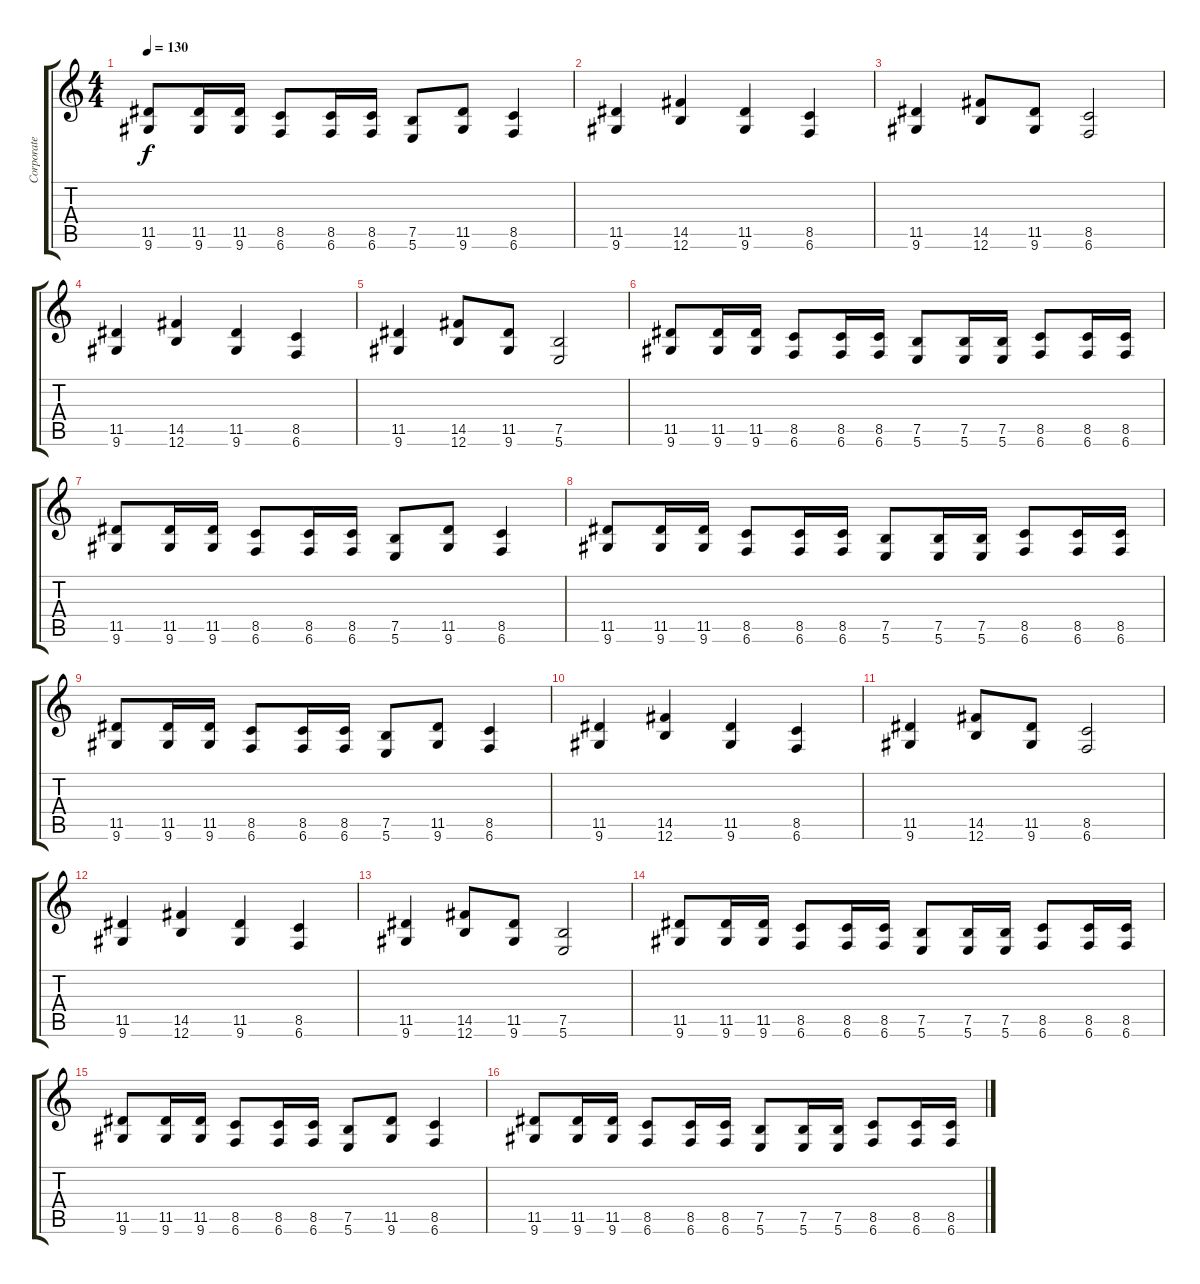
\track ("Corporate Death (R)" "Corporate ") {instrument distortionguitar}
\staff {score tabs}
\tuning (B3 Gb3 D3 A2 E2 B1) {hide}
\ts (4 4)
\tempo 130
\clef g2
\ks c
(11.5 9.6).8{dy f} (11.5 9.6).16 (11.5 9.6).16 (8.5 6.6).8 (8.5 6.6).16 (8.5 6.6).16 (7.5 5.6).8 (11.5 9.6).8 (8.5 6.6).4 |
(11.5 9.6).4 (14.5 12.6).4 (11.5 9.6).4 (8.5 6.6).4 |
(11.5 9.6).4 (14.5 12.6).8 (11.5 9.6).8 (8.5 6.6).2 |
(11.5 9.6).4 (14.5 12.6).4 (11.5 9.6).4 (8.5 6.6).4 |
(11.5 9.6).4 (14.5 12.6).8 (11.5 9.6).8 (7.5 5.6).2 |
(11.5 9.6).8 (11.5 9.6).16 (11.5 9.6).16 (8.5 6.6).8 (8.5 6.6).16 (8.5 6.6).16 (7.5 5.6).8 (7.5 5.6).16 (7.5 5.6).16 (8.5 6.6).8 (8.5 6.6).16 (8.5 6.6).16 |
(11.5 9.6).8 (11.5 9.6).16 (11.5 9.6).16 (8.5 6.6).8 (8.5 6.6).16 (8.5 6.6).16 (7.5 5.6).8 (11.5 9.6).8 (8.5 6.6).4 |
(11.5 9.6).8 (11.5 9.6).16 (11.5 9.6).16 (8.5 6.6).8 (8.5 6.6).16 (8.5 6.6).16 (7.5 5.6).8 (7.5 5.6).16 (7.5 5.6).16 (8.5 6.6).8 (8.5 6.6).16 (8.5 6.6).16 |
(11.5 9.6).8 (11.5 9.6).16 (11.5 9.6).16 (8.5 6.6).8 (8.5 6.6).16 (8.5 6.6).16 (7.5 5.6).8 (11.5 9.6).8 (8.5 6.6).4 |
(11.5 9.6).4 (14.5 12.6).4 (11.5 9.6).4 (8.5 6.6).4 |
(11.5 9.6).4 (14.5 12.6).8 (11.5 9.6).8 (8.5 6.6).2 |
(11.5 9.6).4 (14.5 12.6).4 (11.5 9.6).4 (8.5 6.6).4 |
(11.5 9.6).4 (14.5 12.6).8 (11.5 9.6).8 (7.5 5.6).2 |
(11.5 9.6).8 (11.5 9.6).16 (11.5 9.6).16 (8.5 6.6).8 (8.5 6.6).16 (8.5 6.6).16 (7.5 5.6).8 (7.5 5.6).16 (7.5 5.6).16 (8.5 6.6).8 (8.5 6.6).16 (8.5 6.6).16 |
(11.5 9.6).8 (11.5 9.6).16 (11.5 9.6).16 (8.5 6.6).8 (8.5 6.6).16 (8.5 6.6).16 (7.5 5.6).8 (11.5 9.6).8 (8.5 6.6).4 |
(11.5 9.6).8 (11.5 9.6).16 (11.5 9.6).16 (8.5 6.6).8 (8.5 6.6).16 (8.5 6.6).16 (7.5 5.6).8 (7.5 5.6).16 (7.5 5.6).16 (8.5 6.6).8 (8.5 6.6).16 (8.5 6.6).16
